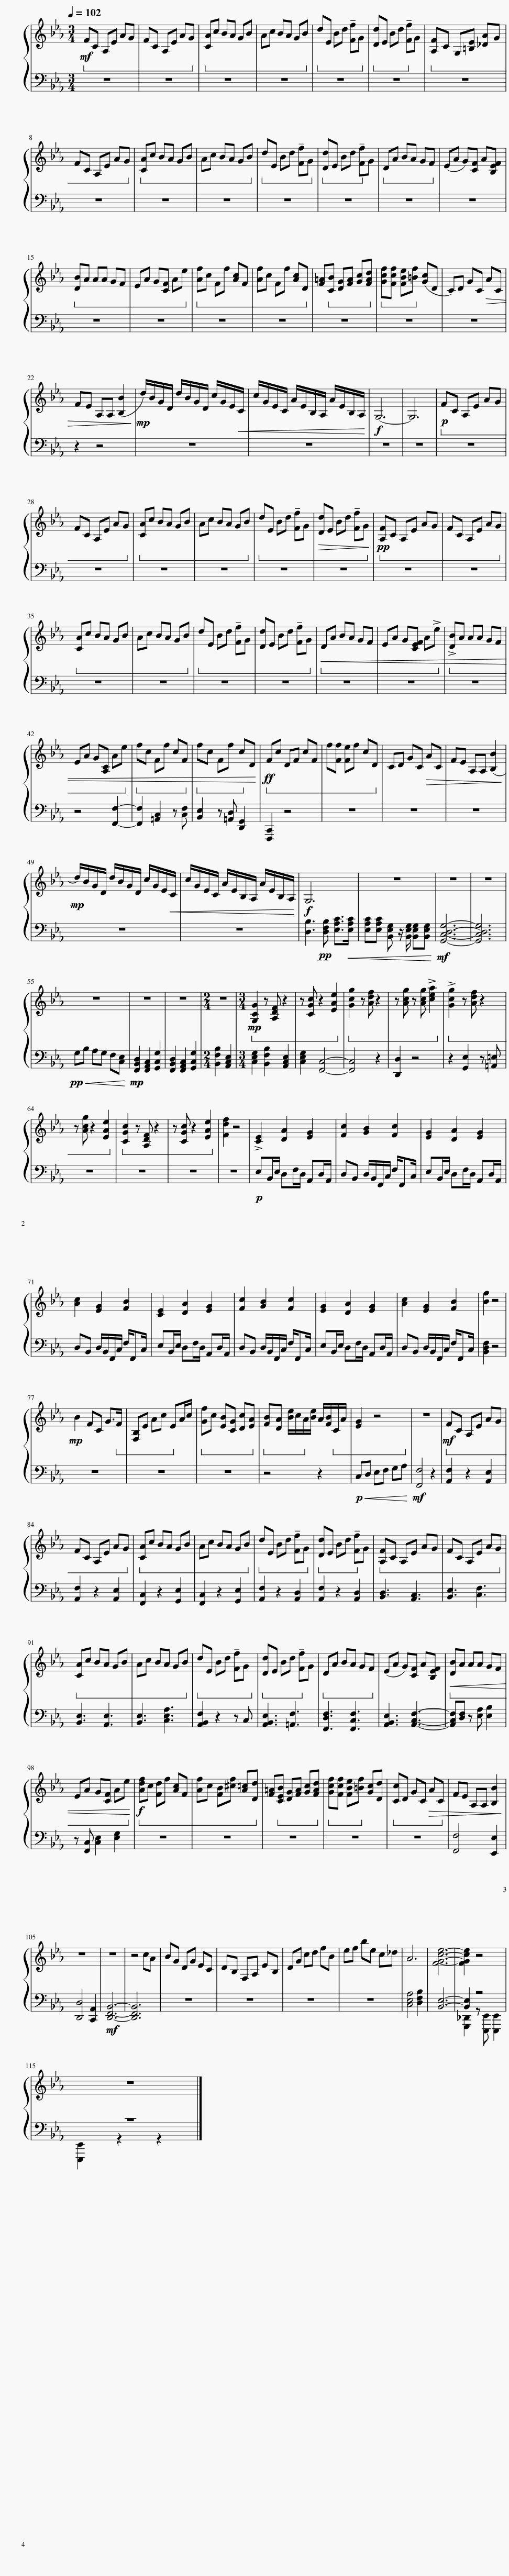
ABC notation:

X:1
%%score { 1 | ( 2 3 ) }
L:1/8
Q:1/4=102
M:3/4
I:linebreak $
K:Eb
V:1 treble
V:2 bass
V:3 bass
V:1
!mf!!ped! FC A,E AG | FC A,E AG!ped-up! |!ped! [CA]c BA GB | Ac BA GB!ped-up! |!ped! dE Bd !tenuto![Ff]G!ped-up! | %5
!ped! [Dd]E Bd !tenuto![Ff]!ped-up!G |!ped! [A,F]C G,[=B,E] [_DA]G |$ FC A,E AG!ped-up! |!ped! [CA]c BA GB | Ac BA GB!ped-up! | %10
!ped! dE Bd !tenuto![Ff]G!ped-up! |!ped! [Dd]E Bd !tenuto![Ff]!ped-up!G |!ped! DA BA GF!ped-up! | (EA G)[CF] A[B,EF] |$!ped! [DB]A AA GF | %15
 EA G[CF] Ae!ped-up! |!ped! [Af]c Ff [Ac]F | [Af]c Ff [Ac]D!ped-up! | [F=A]!ped![CB] [DG][FA] [Gc][FAd]!ped-up! |!ped! [Gcf][Fcf] [FBe][=Bf]!ped-up! ([Gc]D | %20
 C)D GC!>(! AC |$ FE A,A, ([B,B]2!>)! |!mp! d/)B/G/D/ d/B/G/D/ c/G/E/!<(!C/ | c/G/E/C/ A/E/B,/A,/ A/E/B,/A,/!<)! |!f! G,6- | %25
 G,6 |!p!!ped! FC A,E AG |$ FC A,E AG!ped-up! |!ped! [CA]c BA GB | Ac BA GB!ped-up! | %30
!ped! dE Bd !tenuto![Ff]G |!>(! [Dd]E Bd !tenuto![Ff]G!ped-up!!>)! |!pp!!ped! [A,F]C A,E AG | FC A,E AG!ped-up! |$!ped! [CA]c BA GB | %35
 Ac BA GB!ped-up! |!ped! dE Bd !tenuto![Ff]G | [Dd]E Bd !tenuto![Ff]G!ped-up! |!ped!!<(! DA BA GF | EA G[CEF] A!>!e!ped-up! | %40
!ped! !>![DB]A AA GF |$ EA G[A,C] Ae!ped-up! |!ped! fc Ff cF!ped-up! |!ped! fc Ff c!ped-up!D!<)! |!ff!!ped! Fc DF cF | %45
 f[Ff] [Fe]f cD!ped-up! | CD GC!>(! AC | FE A,A, ([B,B]2!>)! |$!mp! d/)B/G/D/ d/B/G/D/ c/G/E/!<(!C/ | c/G/E/C/ A/E/B,/A,/ A/E/B,/A,/!<)! | %50
!f! G,6 | z6 | z6 | z6 |$ z6 | %55
 z6 | z6 |[M:2/4] z4 |[M:3/4]!mp!!ped! [G,CG]2 z [A,DF] z2 | z [CGc] z2 [EAe]2!ped-up! | %60
!ped! [Gcg]2 z [Adf] z2 | z [Acg] z [Acg] !>![cea]2!ped-up! |!ped! !>![Gcg]2 z [Adf] z2 |$ z [Acg] z2 [EAe]2!ped-up! |!ped! [CGc]2 z [A,DF] z2 | %65
 z [CGc] z2 [EAe]2!ped-up! | [Fdf]2 z4 | !>![CE]2 [DA]2 [EG]2 | [Fc]2 [GB]2 [Fc]2 | [EG]2 [DA]2 [EG]2 |$ %70
 [Ac]2 [EG]2 [FB]2 | [CE]2 [DA]2 [EG]2 | [Fc]2 [GB]2 [Fc]2 | [EG]2 [DA]2 [EG]2 | [Ac]2 [EG]2 [FB]2 | %75
 [Bf]2 z4 |$!mp! B2 FC G>!ped!F | [F,B,]E Ac E!ped-up!A/c/ |!ped! [Gf]c [EB][CG] [Dc][EA]!ped-up! |!ped! [FB][DA] [Be]/c/A/!ped-up![Be]/ A/[FB]/!ped!C/A/ | %80
 [EG]2 z4!ped-up! | z6 |!mf!!ped! FC A,E AG |$ FC A,E AG!ped-up! |!ped! [CA]c BA GB | %85
 Ac BA GB!ped-up! |!ped! dE Bd !tenuto![Ff]G!ped-up! |!ped! [Dd]E Bd !tenuto![Ff]!ped-up!G |!ped! [A,F]C A,E AG | FC A,E AG!ped-up! |$ %90
!ped! [CA]c BA GB | Ac BA GB!ped-up! |!ped! dE Bd !tenuto![Ff]G!ped-up! |!ped! [Dd]E Bd !tenuto![Ff]!ped-up!G |!ped! DA BA GF!ped-up! | %95
 (EA G)[CF] A[B,EF] |!ped!!<(! [DB]A AA GF |$ EA G[CF] Ae!ped-up!!<)! |!f!!ped! [Adf]c [Fd]f [Ac]F | [Af]c [FB][^cf] [A=c][Dd]!ped-up! | %100
 [F=A]!ped![CEB] [DG][FA] [Gc][FAd]!ped-up! |!ped! [Gcf][Fcf] [FBe][=Bf]!ped-up! [Gc][Dd] |!ped! [Cc]D GC!>(! AC!ped-up! | FE A,A, [B,B]2!>)! |$ z6 | %105
 z6 | z4 cA | BG DG EC | DB, F,A, EB, | DG cd fB | %110
 ef be c_d | A6 | [FGce]6- | [FGce]2 z4 |$ z6 |] %115
V:2
 z6 | z6 | z6 | z6 | z6 | %5
 z6 | z6 |$ z6 | z6 | z6 | %10
 z6 | z6 | z6 | z6 |$ z6 | %15
 z6 | z6 | z6 | z6 | z6 | %20
 z6 |$ z2 z4 | z6 | z6 | z6 | %25
 z6 | z6 |$ z6 | z6 | z6 | %30
 z6 | z6 | z6 | z6 |$ z6 | %35
 z6 | z6 | z6 | z6 | z6 | %40
 z6 |$ z4 [F,,F,]2- | [F,,F,]2 [=A,,C,]2 z [C,F,] | [B,,E,]2 z [=A,,D,] [D,,G,,]2 | [F,,,C,,]2 z4 | %45
 z6 | z6 | z6 |$ z6 | z6 | %50
 [D,B,]3!pp! [D,F,B,] [E,A,C]>!<(![E,A,C] | [E,A,C][E,A,C] [B,,E,G,] z/ [B,,E,G,]/ [B,,E,G,][B,,E,G,]!<)! |!mf! [G,,C,D,G,]6- | [G,,C,D,G,]6 |$!pp! G,!<(!B, A,G, F,[C,E,]!<)! | %55
!mp! [F,,B,,D,]2 [F,,A,,C,]2 [G,,C,G,]2 | [F,,B,,D,]2 [F,,A,,C,]2 [G,,C,G,]2 |[M:2/4] [B,,F,B,]2 [A,,C,E,]2 |[M:3/4] [C,E,G,]2 [B,,F,B,]2 [A,,C,E,]2 | [C,E,G,]2 [F,,C,]4- | %60
 [F,,C,]4 z2 | [D,,D,]2 z4 | z2 [G,,E,]2 z [=A,,=E,] |$ z6 | z6 | %65
 z6 | z6 |!p! E,B,,/E,/ D,F,/D,/ A,,D,/A,,/ | D,B,, D,/B,,/F,,/C,/ F,/F,,C,/ | E,B,,/E,/ D,F,/D,/ A,,D,/A,,/ |$ %70
 D,B,, D,/B,,/F,,/C,/ F,/F,,C,/ | E,B,,/E,/ D,F,/D,/ A,,D,/A,,/ | D,B,, D,/B,,/F,,/C,/ F,/F,,C,/ | E,B,,/E,/ D,F,/D,/ A,,D,/A,,/ | D,B,, D,/B,,/F,,/C,/ F,/F,,C,/ | %75
 [B,,D,F,]2 z4 |$ z6 | z6 | z6 | z4 z2 | %80
!p! C,!<(!D, E,F, G,A,!<)! |!mf! [F,,F,]4 z2 | [A,,F,]2 z2 [A,,E,]2 |$ [A,,F,]2 z2 [A,,E,]2 | [F,,C,]2 z2 [G,,E,]2 | %85
 [F,,C,]2 z2 [G,,E,]2 | [A,,F,]2 z2 [A,,D,]2 | [A,,F,]2 z2 [A,,D,]2 | [B,,D,]3 [A,,C,]3 | [B,,E,]3 [C,F,]3 |$ %90
 [B,,E,]3 [A,,E,]3 | [B,,E,]3 [C,E,A,]3 | [A,,B,,F,]2 z2 z C, | [A,,B,,E,]3 [=A,,F,]3 | [F,,D,F,]3 [F,,C,F,]3 | %95
 [A,,B,,E,]3 [A,,C,F,]3- | [A,,C,F,][D,F,] z [E,A,] [E,B,]2 |$ z [F,,C,] [C,E,]2 [E,G,]2 | z6 | z6 | %100
 z6 | z6 | z6 | [F,,F,]4 [E,,E,]2 |$ [D,,D,]4 [C,,A,,]2 | %105
!mf! [D,,F,,B,,]6- | [D,,F,,B,,]6 | z6 | z6 | z6 | %110
 z6 | [C,E,A,]4 [D,F,B,]2 | [B,,E,]6- | [B,,E,]2 z4 |$ z6 |] %115
V:3
 x6 | x6 | x6 | x6 | x6 | %5
 x6 | x6 |$ x6 | x6 | x6 | %10
 x6 | x6 | x6 | x6 |$ x6 | %15
 x6 | x6 | x6 | x6 | x6 | %20
 x6 |$ x6 | x6 | x6 | x6 | %25
 x6 | x6 |$ x6 | x6 | x6 | %30
 x6 | x6 | x6 | x6 |$ x6 | %35
 x6 | x6 | x6 | x6 | x6 | %40
 x6 |$ x6 | x6 | x6 | x6 | %45
 x6 | x6 | x6 |$ x6 | x6 | %50
 x6 | x6 | x6 | x6 |$ x6 | %55
 x6 | x6 |[M:2/4] x4 |[M:3/4] x6 | x6 | %60
 x6 | x6 | x6 |$ x6 | x6 | %65
 x6 | x6 | x6 | x6 | x6 |$ %70
 x6 | x6 | x6 | x6 | x6 | %75
 x6 |$ x6 | x6 | x6 | x6 | %80
 x6 | x6 | x6 |$ x6 | x6 | %85
 x6 | x6 | x6 | x6 | x6 |$ %90
 x6 | x6 | x6 | x6 | x6 | %95
 x6 | x6 |$ x6 | x6 | x6 | %100
 x6 | x6 | x6 | x6 |$ x6 | %105
 x6 | x6 | x6 | x6 | x6 | %110
 x6 | x6 | x6 | [G,,,_D,,]2 z [E,,,E,,] [E,,,E,,]2 |$ [E,,,E,,]2 z2 z2 |] %115
